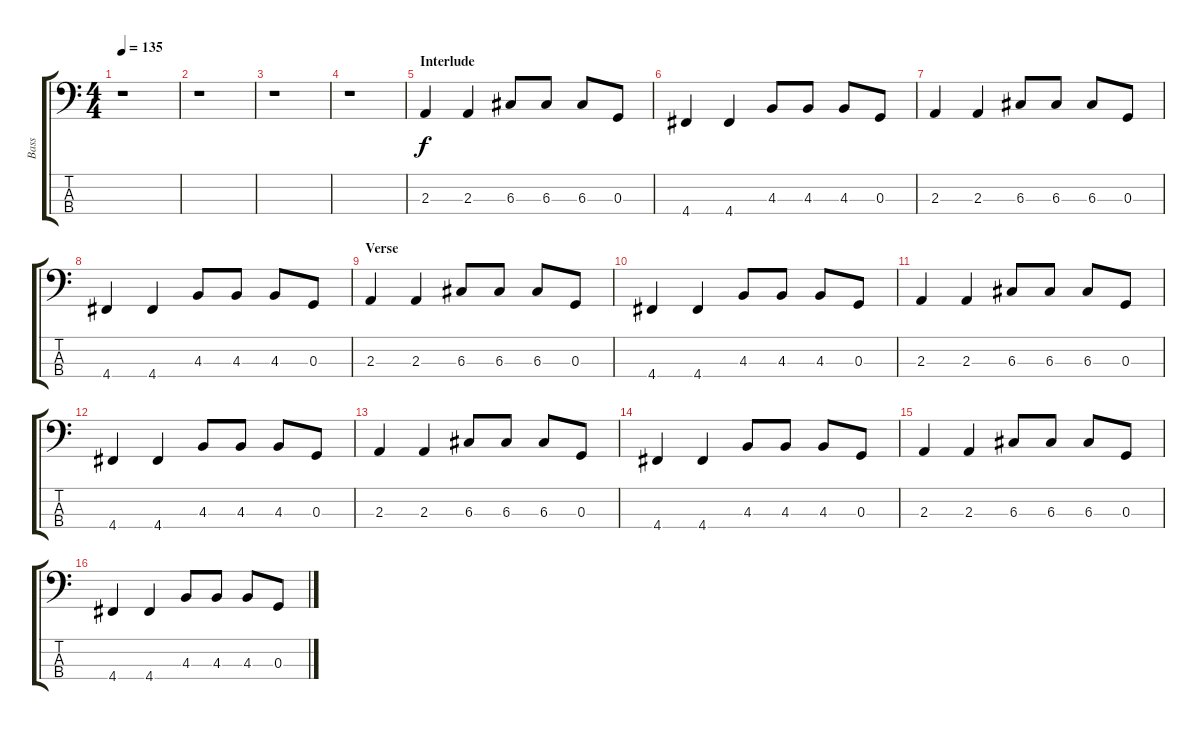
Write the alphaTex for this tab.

\track ("Bass" "Bass") {instrument electricbasspick}
\staff {score tabs}
\tuning (F2 C2 G1 D1) {hide}
\ts (4 4)
\tempo 135
\clef f4
\ks c
r.1{dy f} |
r.1 |
r.1 |
r.1 |
\section ("" "Interlude")
2.3.4 2.3.4 6.3.8 6.3.8 6.3.8 0.3.8 |
4.4.4 4.4.4 4.3.8 4.3.8 4.3.8 0.3.8 |
2.3.4 2.3.4 6.3.8 6.3.8 6.3.8 0.3.8 |
4.4.4 4.4.4 4.3.8 4.3.8 4.3.8 0.3.8 |
\section ("" "Verse")
2.3.4 2.3.4 6.3.8 6.3.8 6.3.8 0.3.8 |
4.4.4 4.4.4 4.3.8 4.3.8 4.3.8 0.3.8 |
2.3.4 2.3.4 6.3.8 6.3.8 6.3.8 0.3.8 |
4.4.4 4.4.4 4.3.8 4.3.8 4.3.8 0.3.8 |
2.3.4 2.3.4 6.3.8 6.3.8 6.3.8 0.3.8 |
4.4.4 4.4.4 4.3.8 4.3.8 4.3.8 0.3.8 |
2.3.4 2.3.4 6.3.8 6.3.8 6.3.8 0.3.8 |
4.4.4 4.4.4 4.3.8 4.3.8 4.3.8 0.3.8
